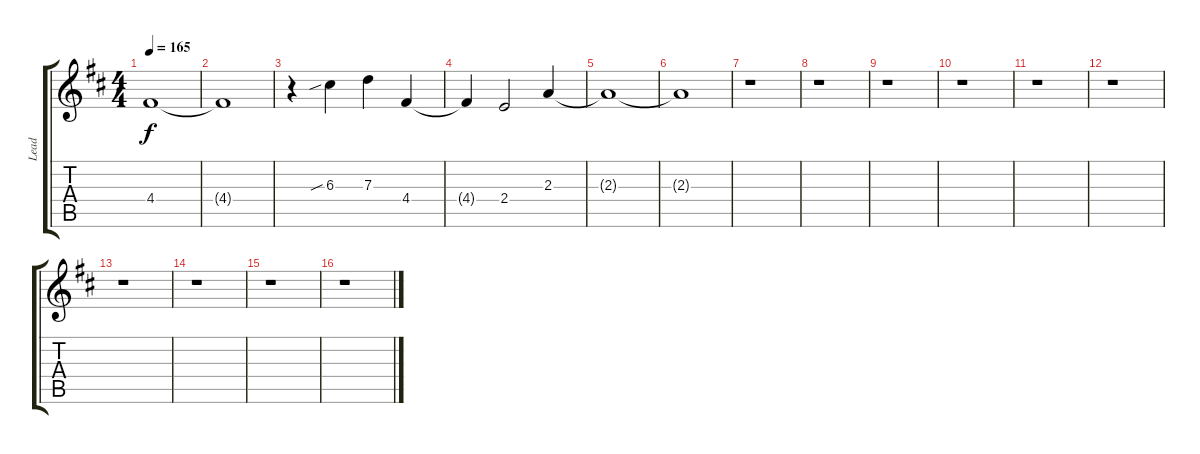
\track ("Lead" "Lead") {instrument distortionguitar}
\staff {score tabs}
\tuning (E4 B3 G3 D3 A2 E2) {hide}
\ts (4 4)
\tempo 165
\clef g2
\ks bminor
4.4{t}.1{dy f} |
4.4{t}.1 |
r.4 6.3{sib}.4 7.3.4 4.4.4 |
4.4{t}.4 2.4.2 2.3.4 |
2.3{t}.1 |
2.3{t}.1 |
r.1 |
r.1 |
r.1 |
r.1 |
r.1 |
r.1 |
r.1 |
r.1 |
r.1 |
r.1
